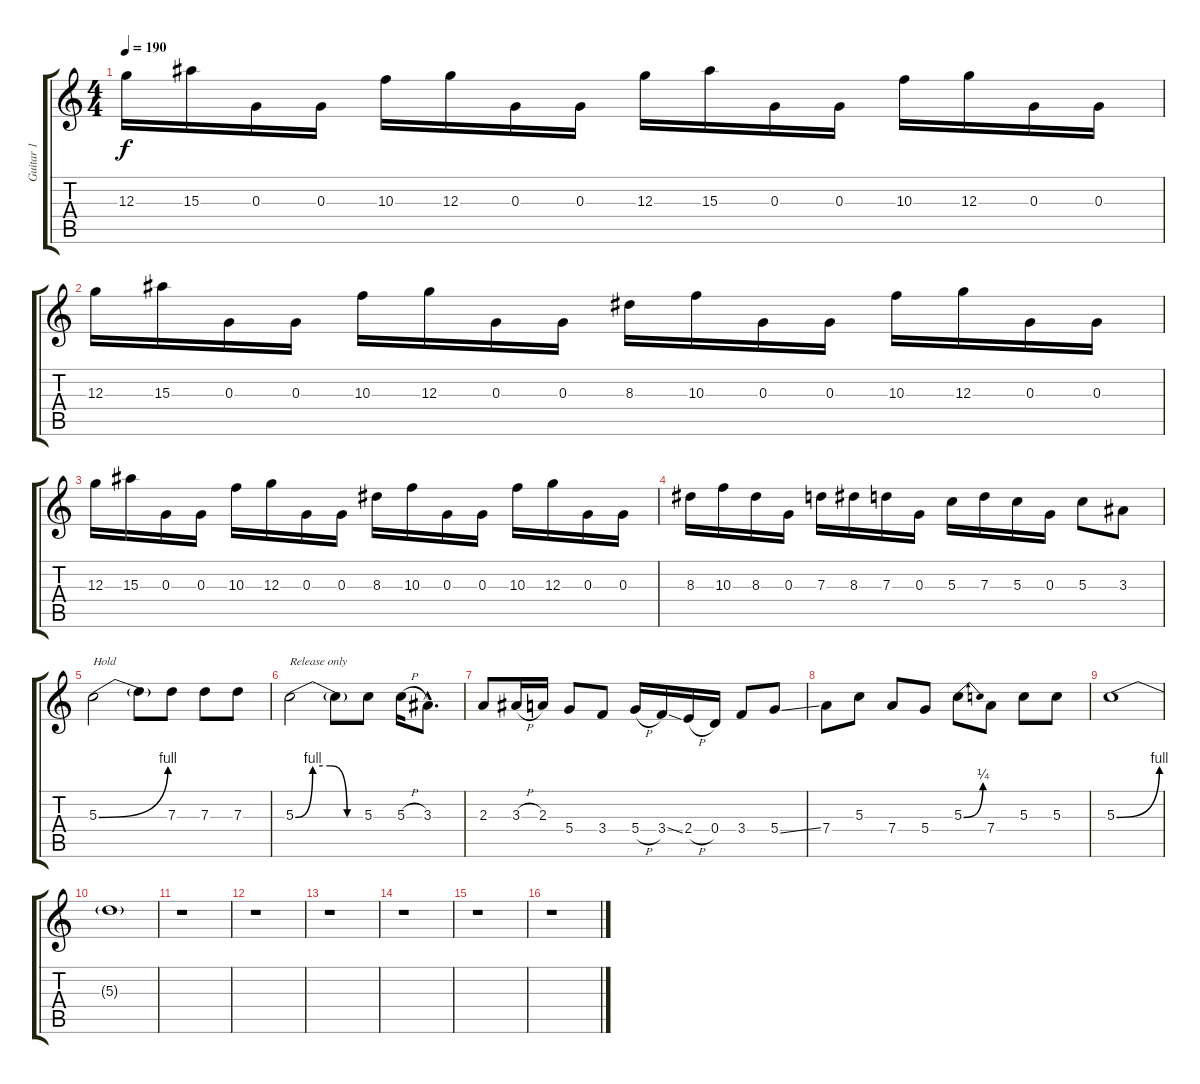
\track ("Guitar 1" "Guitar 1") {instrument overdrivenguitar}
\staff {score tabs}
\tuning (E4 B3 G3 D3 A2 E2) {hide}
\ts (4 4)
\tempo 190
\clef g2
\ks c
12.3.16{dy f} 15.3.16 0.3.16 0.3.16 10.3.16 12.3.16 0.3.16 0.3.16 12.3.16 15.3.16 0.3.16 0.3.16 10.3.16 12.3.16 0.3.16 0.3.16 |
12.3.16 15.3.16 0.3.16 0.3.16 10.3.16 12.3.16 0.3.16 0.3.16 8.3.16 10.3.16 0.3.16 0.3.16 10.3.16 12.3.16 0.3.16 0.3.16 |
12.3.16 15.3.16 0.3.16 0.3.16 10.3.16 12.3.16 0.3.16 0.3.16 8.3.16 10.3.16 0.3.16 0.3.16 10.3.16 12.3.16 0.3.16 0.3.16 |
8.3.16 10.3.16 8.3.16 0.3.16 7.3.16 8.3.16 7.3.16 0.3.16 5.3.16 7.3.16 5.3.16 0.3.16 5.3.8 3.3.8 |
5.3{be (bend 0 0 60 4)}.2{txt "Hold"} 5.3{t}.8 7.3.8 7.3.8 7.3.8 |
5.3{be (custom 0 0 15 4 30 4 45 0 60 0)}.2{txt "Release only"} 5.3{t}.8 5.3.8 5.3{h}.16 3.3{hac}.8{d} |
2.3.8 3.3{h}.16 2.3.16 5.4.8 3.4.8 5.4{h}.16 3.4{ss}.16 2.4{h}.16 0.4.16 3.4.8 5.4{ss}.8 |
7.4.8 5.3.8 7.4.8 5.4.8 5.3{be (bend 0 0 60 1)}.8 7.4.8 5.3.8 5.3.8 |
5.3{be (bend 0 0 60 4)}.1 |
5.3{t}.1 |
r.1 |
r.1 |
r.1 |
r.1 |
r.1 |
r.1
